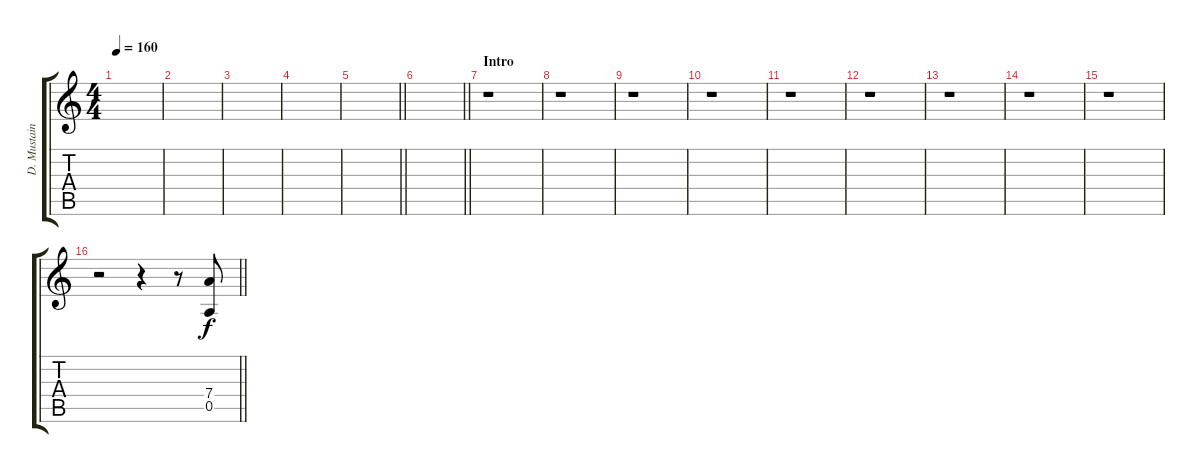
\track ("D. Mustaine" "D. Mustain") {instrument distortionguitar}
\staff {score tabs}
\tuning (E4 B3 G3 D3 A2 E2) {hide}
\ts (4 4)
\tempo 160
\clef g2
\ks c
|
|
|
|
\barLineRight lightlight
|
\barLineRight lightlight
|
\section ("" "Intro")
r.1 |
r.1 |
r.1 |
r.1 |
r.1 |
r.1 |
r.1 |
r.1 |
r.1 |
\barLineRight lightlight
r.2 r.4 r.8 (7.4 0.5).8
